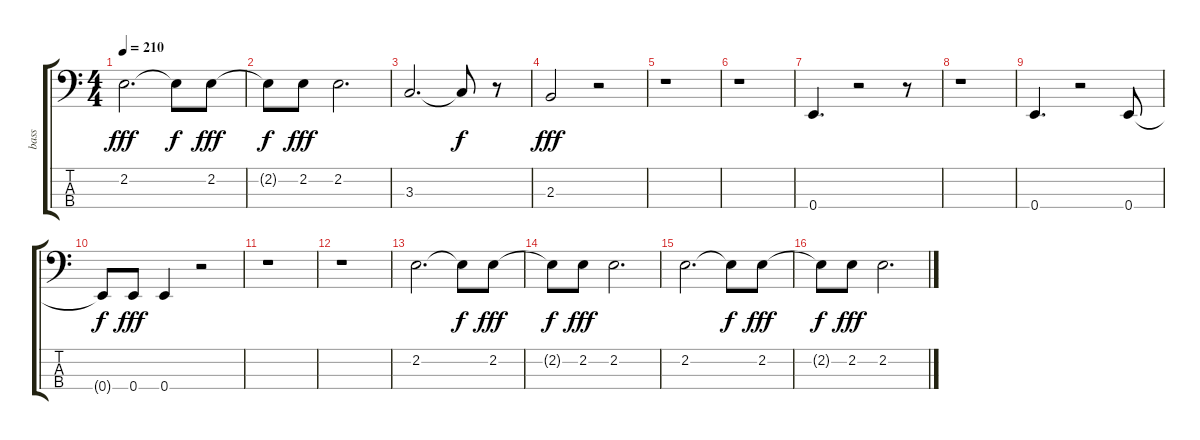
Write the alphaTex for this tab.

\track ("bass" "bass") {instrument acousticbass}
\staff {score tabs}
\tuning (G2 D2 A1 E1) {hide}
\ts (4 4)
\tempo 210
\clef f4
\ks c
2.2.2{d dy fff} 2.2{t}.8{dy f} 2.2.8{dy fff} |
2.2{t}.8{dy f} 2.2.8{dy fff} 2.2.2{d} |
3.3.2{d} 3.3{t}.8{dy f} r.8 |
2.3.2{dy fff} r.2 |
r.1 |
r.1 |
0.4.4{d} r.2 r.8 |
r.1 |
0.4.4{d} r.2 0.4.8 |
0.4{t}.8{dy f} 0.4.8{dy fff} 0.4.4 r.2 |
r.1 |
r.1 |
2.2.2{d} 2.2{t}.8{dy f} 2.2.8{dy fff} |
2.2{t}.8{dy f} 2.2.8{dy fff} 2.2.2{d} |
2.2.2{d} 2.2{t}.8{dy f} 2.2.8{dy fff} |
2.2{t}.8{dy f} 2.2.8{dy fff} 2.2.2{d}
